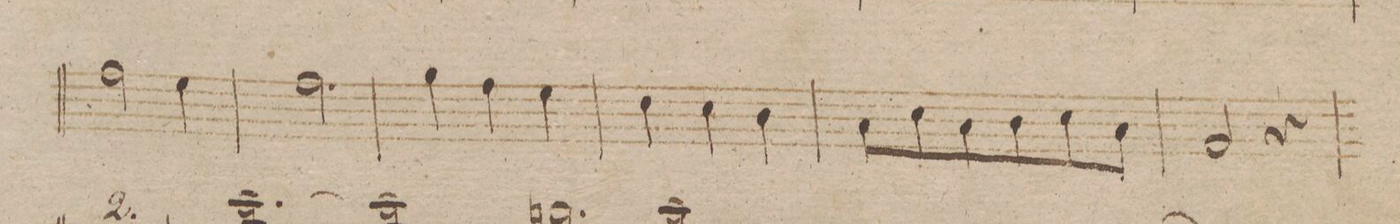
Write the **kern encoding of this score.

**kern	**dynam
*I"Flauto 2do	*
*clefG2	*
*k[b-]	*
*met(c|)	*
*M3/4	*
2ff\	.
4ee\	.
=142	=142
2.ff\	.
=143	=143
4gg\	.
4ff\	.
4ee\	.
=144	=144
4dd\	.
4cc\	.
4b-\	.
=145	=145
8a\L	.
8cc\	.
8a\	.
8b-\	.
8cc\	.
8a\J	.
=146	=146
2f/	.
4r	.
=147	=147
*-	*-
